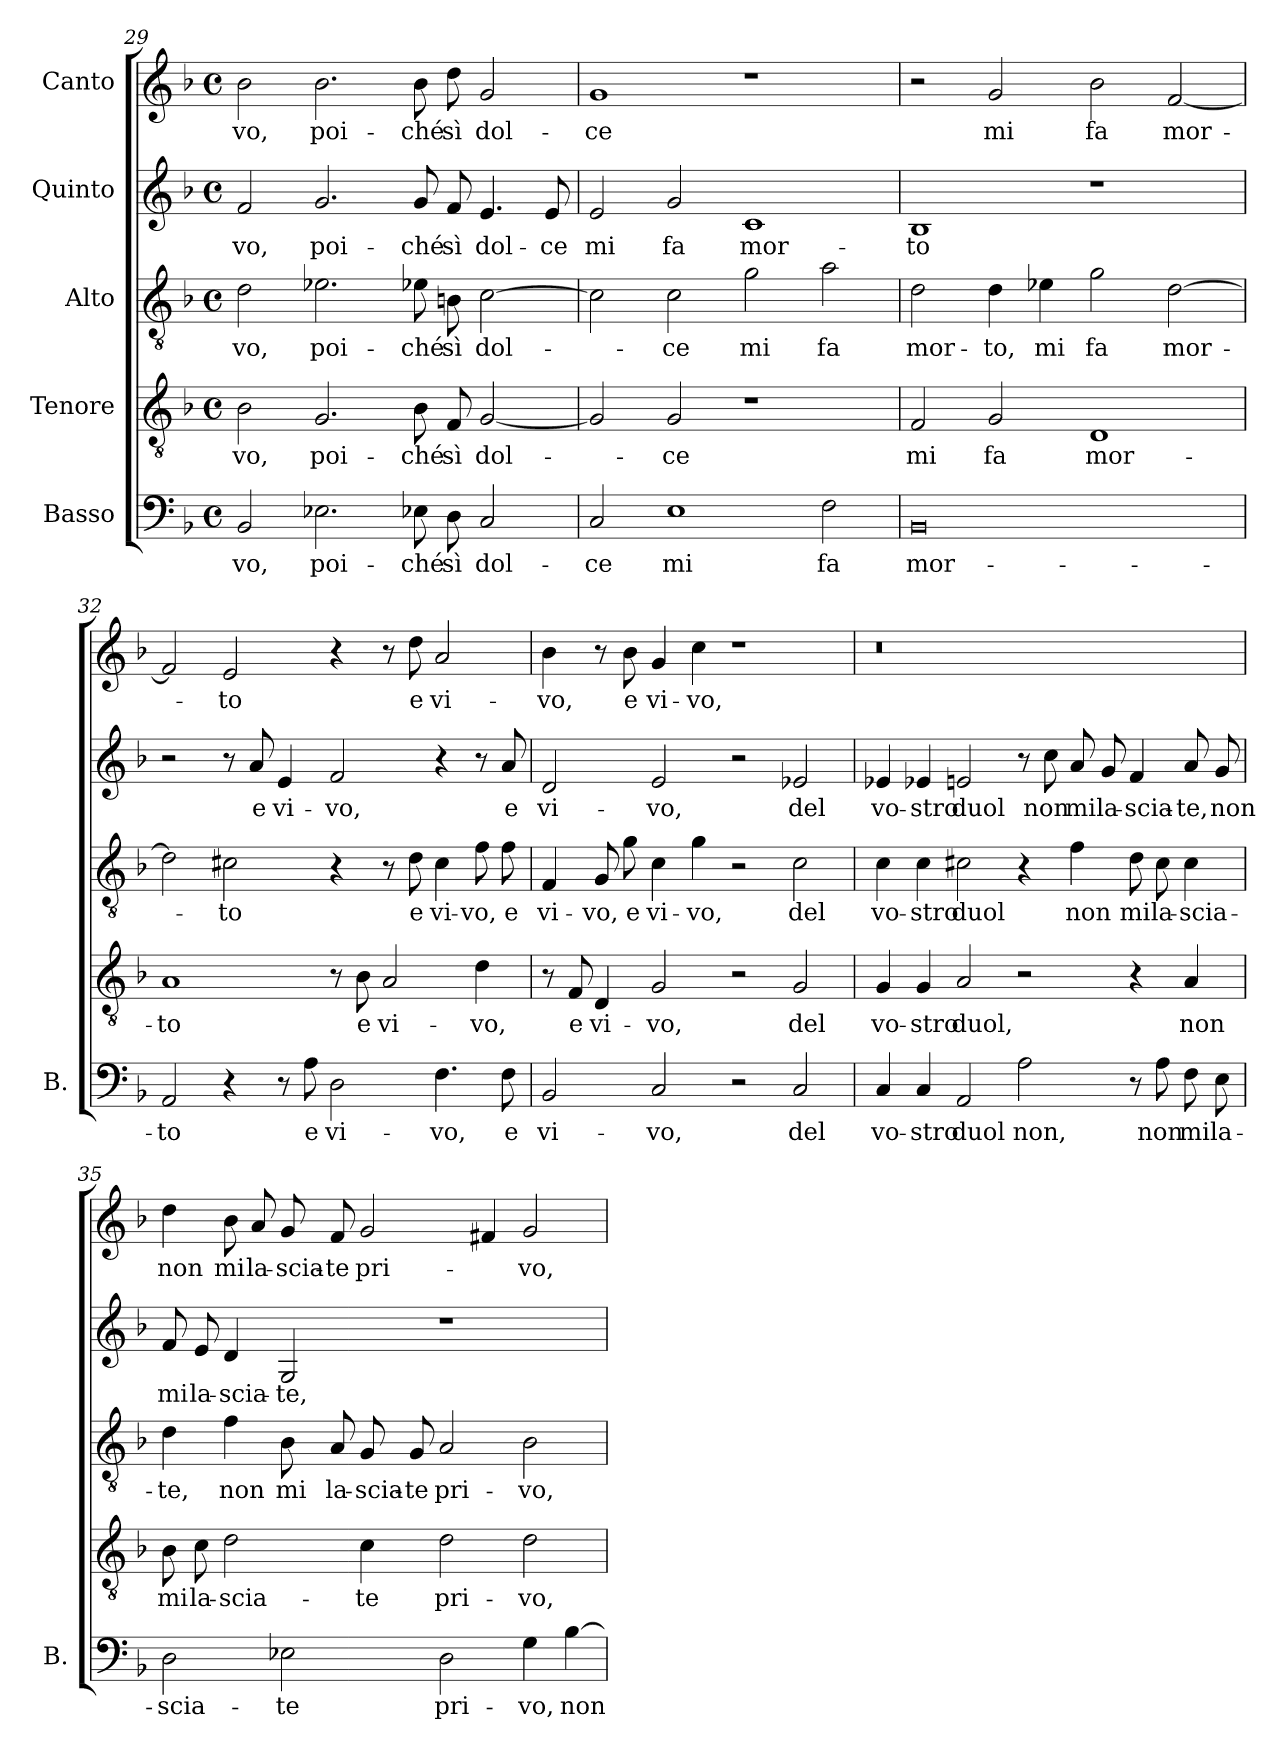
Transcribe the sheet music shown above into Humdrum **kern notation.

**kern	**text	**kern	**text	**kern	**text	**kern	**text	**kern	**text
*part5	*part5	*part4	*part4	*part3	*part3	*part2	*part2	*part1	*part1
*staff5	*staff5	*staff4	*staff4	*staff3	*staff3	*staff2	*staff2	*staff1	*staff1
*I"Basso	*	*I"Tenore	*	*I"Alto	*	*I"Quinto	*	*I"Canto	*
*I'B.	*	*	*	*	*	*	*	*	*
*clefF4	*	*clefGv2	*	*clefGv2	*	*clefG2	*	*clefG2	*
*k[b-]	*	*k[b-]	*	*k[b-]	*	*k[b-]	*	*k[b-]	*
*F:	*	*F:	*	*F:	*	*F:	*	*F:	*
*M4/4	*	*M4/4	*	*M4/4	*	*M4/4	*	*M4/4	*
*met(c)	*	*met(c)	*	*met(c)	*	*met(c)	*	*met(c)	*
=29	=29	=29	=29	=29	=29	=29	=29	=29	=29
2BB-/	-vo,	2B-\	-vo,	2d\	-vo,	2f/	-vo,	2b-\	-vo,
2.E-X\	poi-	2.G/	poi-	2.e-X\	poi-	2.g/	poi-	2.b-\	poi-
8E-X\	-ché	8B-\	-ché	8e-X\	-ché	8g/	-ché	8b-\	-ché
8D\	sì	8F/	sì	8Bn\	sì	8f/	sì	8dd\	sì
2C/	dol-	[2G/	dol-	[2c\	dol-	4.e/	dol-	2g/	dol-
.	.	.	.	.	.	8e/	-ce	.	.
=30	=30	=30	=30	=30	=30	=30	=30	=30	=30
2C/	-ce	2G/]	.	2c\]	.	2e/	mi	1g/	-ce
1E\	mi	2G/	-ce	2c\	-ce	2g/	fa	.	.
.	.	1r	.	2g\	mi	1c/	mor-	1r	.
2F\	fa	.	.	2a\	fa	.	.	.	.
=31	=31	=31	=31	=31	=31	=31	=31	=31	=31
0BB-/	mor-	2F/	mi	2d\	mor-	1B-/	-to	2r	.
.	.	2G/	fa	4d\	-to,	.	.	2g/	mi
.	.	.	.	4e-X\	mi	.	.	.	.
.	.	1D/	mor-	2g\	fa	1r	.	2b-\	fa
.	.	.	.	[2d\	mor-	.	.	[2f/	mor-
=32	=32	=32	=32	=32	=32	=32	=32	=32	=32
2AA/	-to	1A/	-to	2d\]	.	2r	.	2f/]	.
4r	.	.	.	2c#X\	-to	8r	.	2e/	-to
.	.	.	.	.	.	8a/	e	.	.
8r	.	.	.	.	.	4e/	vi-	.	.
8A\	e	.	.	.	.	.	.	.	.
2D\	vi-	8r	.	4r	.	2f/	-vo,	4r	.
.	.	8B-\	e	.	.	.	.	.	.
.	.	2A/	vi-	8r	.	.	.	8r	.
.	.	.	.	8d\	e	.	.	8dd\	e
4.F\	-vo,	.	.	4c#\	vi-	4r	.	2a/	vi-
.	.	4d\	-vo,	8f\	-vo,	8r	.	.	.
8F\	e	.	.	8f\	e	8a/	e	.	.
=33	=33	=33	=33	=33	=33	=33	=33	=33	=33
2BB-/	vi-	8r	.	4F/	vi-	2d/	vi-	4b-\	-vo,
.	.	8F/	e	.	.	.	.	.	.
.	.	4D/	vi-	8G/	-vo,	.	.	8r	.
.	.	.	.	8g\	e	.	.	8b-\	e
2C/	-vo,	2G/	-vo,	4c\	vi-	2e/	-vo,	4g/	vi-
.	.	.	.	4g\	-vo,	.	.	4cc\	-vo,
2r	.	2r	.	2r	.	2r	.	1r	.
2C/	del	2G/	del	2c\	del	2e-X/	del	.	.
=34	=34	=34	=34	=34	=34	=34	=34	=34	=34
!	!	!	!	!	!	!	!	!LO:N:vis=0	!
4C/	vo-	4G/	vo-	4c\	vo-	4e-X/	vo-	1r	.
4C/	-stro	4G/	-stro	4c\	-stro	4e-X/	-stro	.	.
2AA/	duol	2A/	duol,	2c#X\	duol	2en/	duol	.	.
2A\	non,	2r	.	4r	.	8r	.	1ryy	.
.	.	.	.	.	.	8cc\	non	.	.
.	.	.	.	4f\	non	8a/	mi	.	.
.	.	.	.	.	.	8g/	la-	.	.
8r	.	4r	.	8d\	mi	4f/	-scia-	.	.
8A\	non	.	.	8c#\	la-	.	.	.	.
8F\	mi	4A/	non	4c#\	-scia-	8a/	-te,	.	.
8E\	la-	.	.	.	.	8g/	non	.	.
=35	=35	=35	=35	=35	=35	=35	=35	=35	=35
2D\	-scia-	8B-\	mi	4d\	-te,	8f/	mi	4dd\	non
.	.	8c\	la-	.	.	8e/	la-	.	.
.	.	2d\	-scia-	4f\	non	4d/	-scia-	8b-\	mi
.	.	.	.	.	.	.	.	8a/	la-
2E-X\	-te	.	.	8B-\	mi	2G/	-te,	8g/	-scia-
.	.	.	.	8A/	la-	.	.	8f/	-te
.	.	4c\	-te	8G/	-scia-	.	.	2g/	pri-
.	.	.	.	8G/	-te	.	.	.	.
2D\	pri-	2d\	pri-	2A/	pri-	1r	.	.	.
.	.	.	.	.	.	.	.	4f#X/	.
4G\	-vo,	2d\	-vo,	2B-\	-vo,	.	.	2g/	-vo,
[4B-\	non	.	.	.	.	.	.	.	.
=	=	=	=	=	=	=	=	=	=
*-	*-	*-	*-	*-	*-	*-	*-	*-	*-
